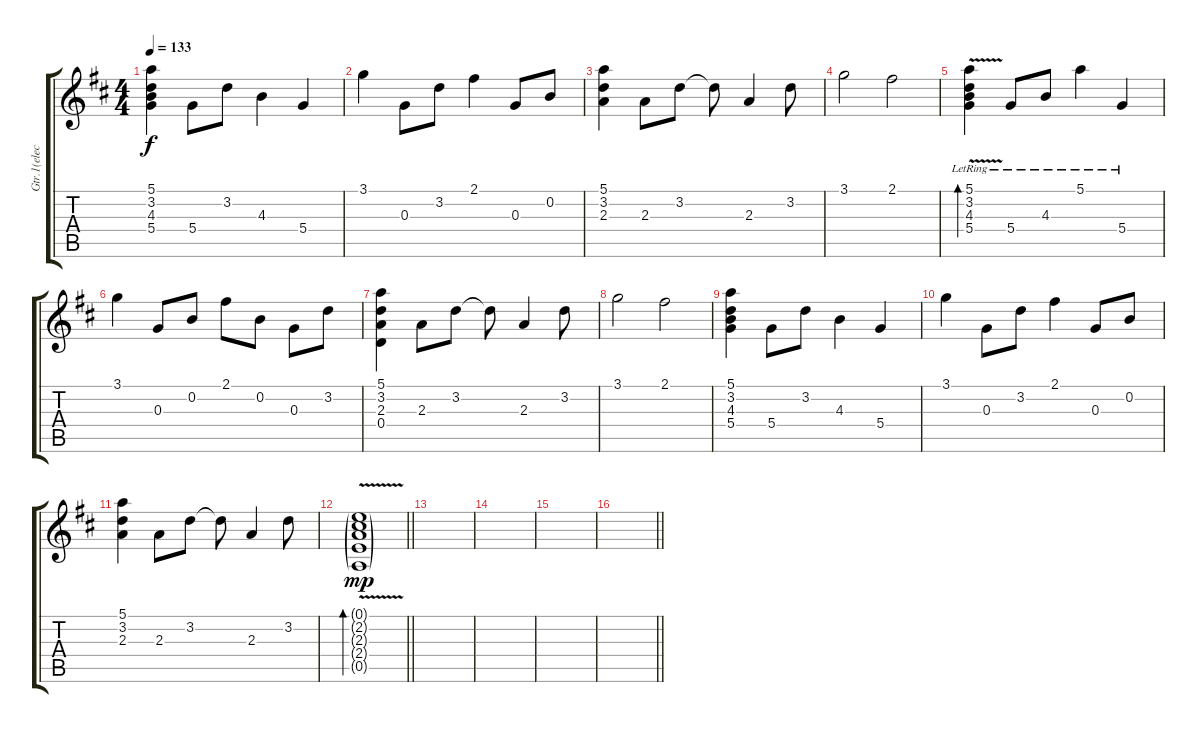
\track ("Gtr.1(elec.)" "Gtr.1(elec") {instrument electricguitarclean}
\staff {score tabs}
\tuning (E4 B3 G3 D3 A2 E2) {hide}
\ts (4 4)
\tempo 133
\clef g2
\ks d
(5.1 3.2 4.3 5.4).4{dy f} 5.4.8 3.2.8 4.3.4 5.4.4 |
3.1.4 0.3.8 3.2.8 2.1.4 0.3.8 0.2.8 |
(5.1 3.2 2.3).4 2.3.8 3.2.8 3.2{t}.8 2.3.4 3.2.8 |
3.1.2 2.1.2 |
(5.1{v lr} 3.2{lr} 4.3{lr} 5.4{lr}).4{bd 480} 5.4{lr}.8 4.3{lr}.8 5.1{lr}.4 5.4{lr}.4 |
3.1.4 0.3.8 0.2.8 2.1.8 0.2.8 0.3.8 3.2.8 |
(5.1 3.2 2.3 0.4).4 2.3.8 3.2.8 3.2{t}.8 2.3.4 3.2.8 |
3.1.2 2.1.2 |
(5.1 3.2 4.3 5.4).4 5.4.8 3.2.8 4.3.4 5.4.4 |
3.1.4 0.3.8 3.2.8 2.1.4 0.3.8 0.2.8 |
(5.1 3.2 2.3).4 2.3.8 3.2.8 3.2{t}.8 2.3.4 3.2.8 |
\barLineRight lightlight
(0.1{v g} 2.2{g} 2.3{g} 2.4{g} 0.5{g}).1{bd 480 dy mp} |
|
|
|
\barLineRight lightlight
